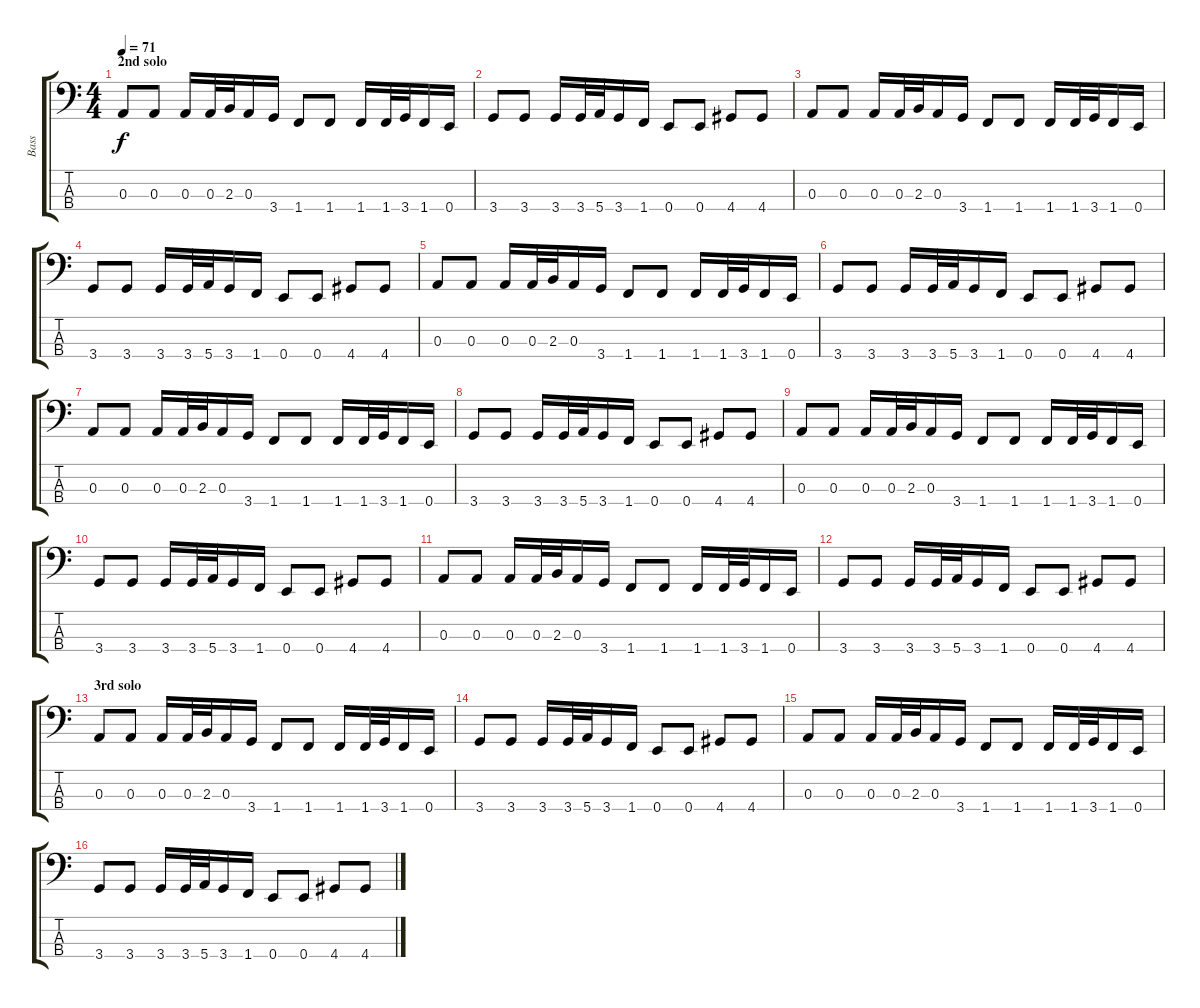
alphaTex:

\track ("Bass" "Bass") {instrument slapbass1}
\staff {score tabs}
\tuning (G2 D2 A1 E1) {hide}
\ts (4 4)
\section ("" "2nd solo")
\tempo 71
\clef f4
\ks c
0.3.8{dy f} 0.3.8 0.3.16 0.3.32 2.3.32 0.3.16 3.4.16 1.4.8 1.4.8 1.4.16 1.4.32 3.4.32 1.4.16 0.4.16 |
3.4.8 3.4.8 3.4.16 3.4.32 5.4.32 3.4.16 1.4.16 0.4.8 0.4.8 4.4.8 4.4.8 |
0.3.8 0.3.8 0.3.16 0.3.32 2.3.32 0.3.16 3.4.16 1.4.8 1.4.8 1.4.16 1.4.32 3.4.32 1.4.16 0.4.16 |
3.4.8 3.4.8 3.4.16 3.4.32 5.4.32 3.4.16 1.4.16 0.4.8 0.4.8 4.4.8 4.4.8 |
0.3.8 0.3.8 0.3.16 0.3.32 2.3.32 0.3.16 3.4.16 1.4.8 1.4.8 1.4.16 1.4.32 3.4.32 1.4.16 0.4.16 |
3.4.8 3.4.8 3.4.16 3.4.32 5.4.32 3.4.16 1.4.16 0.4.8 0.4.8 4.4.8 4.4.8 |
0.3.8 0.3.8 0.3.16 0.3.32 2.3.32 0.3.16 3.4.16 1.4.8 1.4.8 1.4.16 1.4.32 3.4.32 1.4.16 0.4.16 |
3.4.8 3.4.8 3.4.16 3.4.32 5.4.32 3.4.16 1.4.16 0.4.8 0.4.8 4.4.8 4.4.8 |
0.3.8 0.3.8 0.3.16 0.3.32 2.3.32 0.3.16 3.4.16 1.4.8 1.4.8 1.4.16 1.4.32 3.4.32 1.4.16 0.4.16 |
3.4.8 3.4.8 3.4.16 3.4.32 5.4.32 3.4.16 1.4.16 0.4.8 0.4.8 4.4.8 4.4.8 |
0.3.8 0.3.8 0.3.16 0.3.32 2.3.32 0.3.16 3.4.16 1.4.8 1.4.8 1.4.16 1.4.32 3.4.32 1.4.16 0.4.16 |
3.4.8 3.4.8 3.4.16 3.4.32 5.4.32 3.4.16 1.4.16 0.4.8 0.4.8 4.4.8 4.4.8 |
\section ("" "3rd solo")
0.3.8 0.3.8 0.3.16 0.3.32 2.3.32 0.3.16 3.4.16 1.4.8 1.4.8 1.4.16 1.4.32 3.4.32 1.4.16 0.4.16 |
3.4.8 3.4.8 3.4.16 3.4.32 5.4.32 3.4.16 1.4.16 0.4.8 0.4.8 4.4.8 4.4.8 |
0.3.8 0.3.8 0.3.16 0.3.32 2.3.32 0.3.16 3.4.16 1.4.8 1.4.8 1.4.16 1.4.32 3.4.32 1.4.16 0.4.16 |
3.4.8 3.4.8 3.4.16 3.4.32 5.4.32 3.4.16 1.4.16 0.4.8 0.4.8 4.4.8 4.4.8
